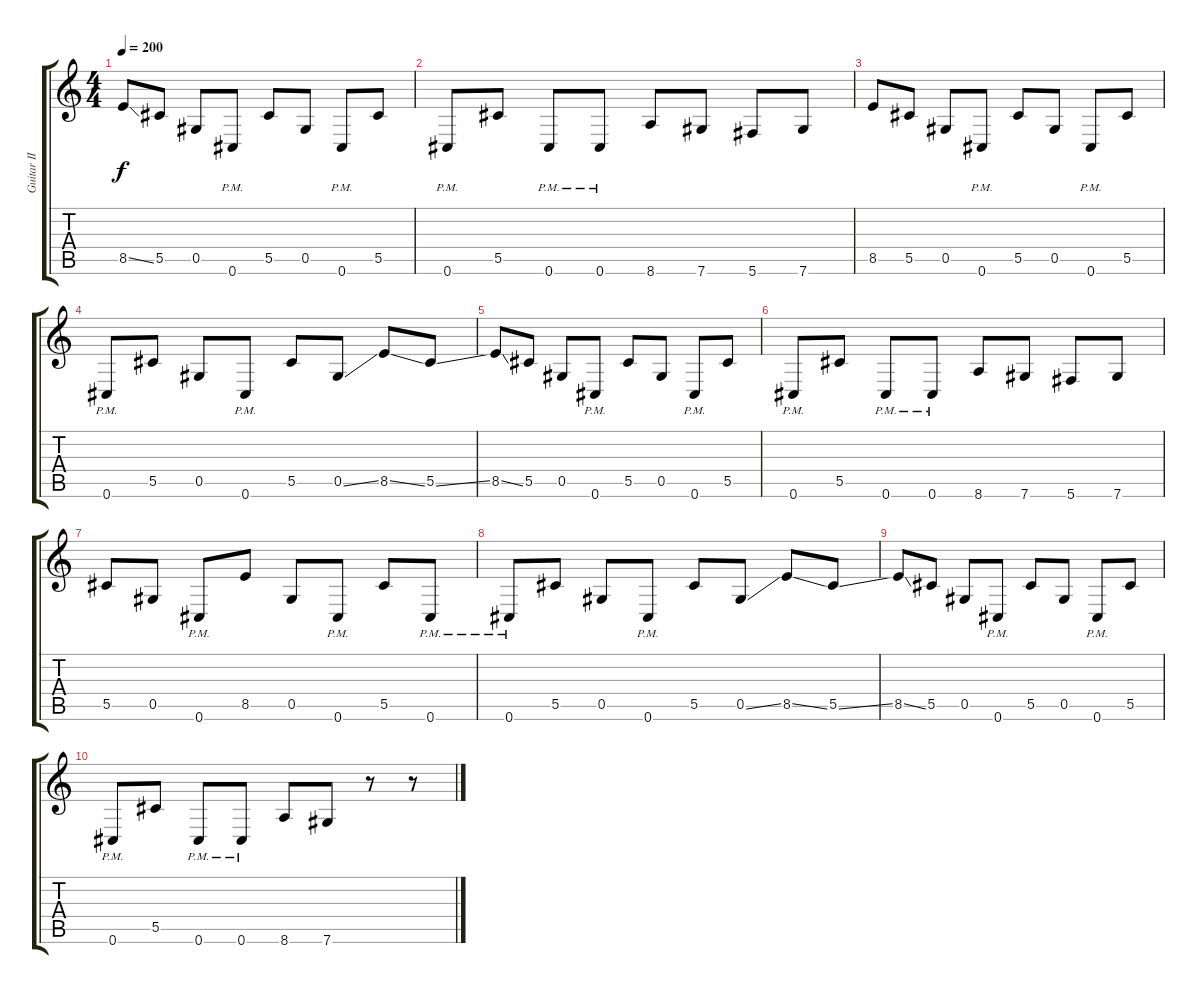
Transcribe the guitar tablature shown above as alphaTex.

\track ("Guitar II" "Guitar II") {instrument distortionguitar}
\staff {score tabs}
\tuning (Eb4 Bb3 Gb3 Db3 Ab2 Db2) {hide}
\ts (4 4)
\tempo 200
\clef g2
\ks c
8.5{ss}.8{dy f} 5.5.8 0.5.8 0.6{pm}.8 5.5.8 0.5.8 0.6{pm}.8 5.5.8 |
0.6{pm}.8 5.5.8 0.6{pm}.8 0.6{pm}.8 8.6.8 7.6.8 5.6.8 7.6.8 |
8.5.8 5.5.8 0.5.8 0.6{pm}.8 5.5.8 0.5.8 0.6{pm}.8 5.5.8 |
0.6{pm}.8 5.5.8 0.5.8 0.6{pm}.8 5.5.8 0.5{ss}.8 8.5{ss}.8 5.5{ss}.8 |
8.5{ss}.8 5.5.8 0.5.8 0.6{pm}.8 5.5.8 0.5.8 0.6{pm}.8 5.5.8 |
0.6{pm}.8 5.5.8 0.6{pm}.8 0.6{pm}.8 8.6.8 7.6.8 5.6.8 7.6.8 |
5.5.8 0.5.8 0.6{pm}.8 8.5.8 0.5.8 0.6{pm}.8 5.5.8 0.6{pm}.8 |
0.6{pm}.8 5.5.8 0.5.8 0.6{pm}.8 5.5.8 0.5{ss}.8 8.5{ss}.8 5.5{ss}.8 |
8.5{ss}.8 5.5.8 0.5.8 0.6{pm}.8 5.5.8 0.5.8 0.6{pm}.8 5.5.8 |
0.6{pm}.8 5.5.8 0.6{pm}.8 0.6{pm}.8 8.6.8 7.6.8 r.8 r.8
